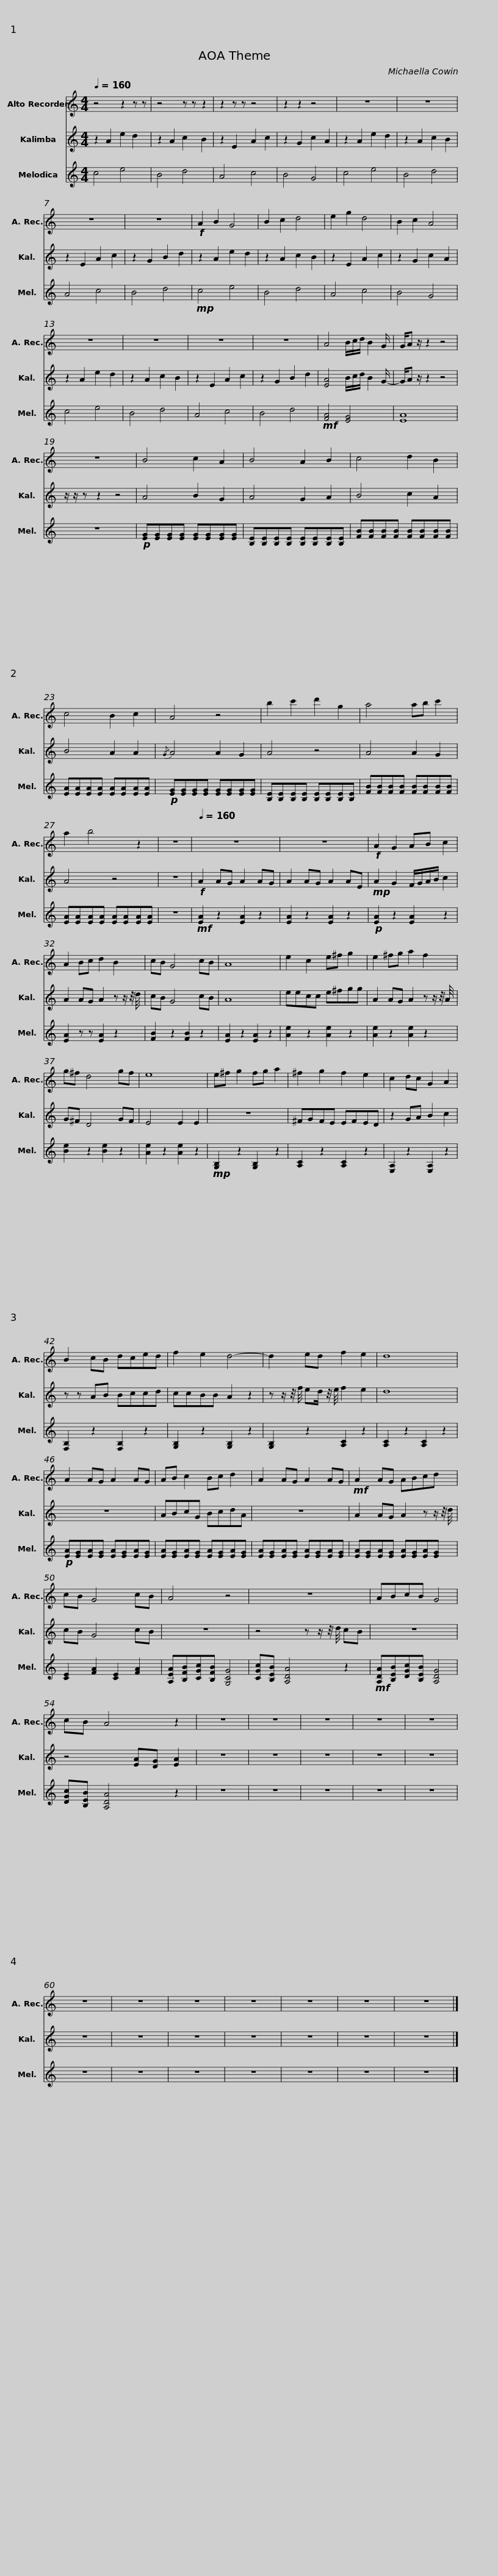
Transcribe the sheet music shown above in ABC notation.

X:1
%%score 1 2 3
L:1/8
Q:1/4=160
M:4/4
I:linebreak $
K:C
V:1 treble
V:2 treble
V:3 treble
V:1
 z4 z2 z z | z4 z z z2 | z2 z z z4 | z2 z2 z4 | z8 | %5
 z8 | z8 | z8 |$!f! A2 B2 G4 | B2 c2 d4 | %10
 e2 g2 d4 | B2 c2 A4 | z8 | z8 | z8 | %15
 z8 | A4 B/c/d/ B2 G/ |$ G/A z/ z2 z4 | z8 | B4 c2 A2 | %20
 B4 A2 B2 | c4 d2 B2 |$ c4 B2 c2 | A4 z4 | b2 c'2 d'2 g2 | %25
 a4 ab c'2 | a2 b4 z2 |$ z8 |[Q:1/4=160] z8 | z8 | %30
!f! A2 G2 AB c2 | A2 Bc d2 B2 | cB G4 cB | A8 |$ e2 c2 e^f g2 | %35
 e2 ^fg a2 f2 | g^f d4 gf | e8 | e^f g2 fg a2 |$ ^f2 g2 f2 e2 | %40
 c2 dc G2 A2 | B2 cB dced | f2 e2 d4- | d2 ed f2 e2 | d8 |$ %45
 A2 AG A2 AG | AB c2 Bc d2 | A2 AG A2 AG |!mf! A2 AG ABcd | cB G4 cB |$ %50
 A4 z4 | z8 | ABcB G4 | cB A4 z2 | z8 | %55
 z8 | z8 | z8 | z8 |$ z8 | %60
 z8 | z8 | z8 | z8 | z8 | %65
 z8 |] %66
V:2
 z2 A2 e2 d2 | z2 A2 c2 B2 | z2 E2 A2 c2 | z2 G2 c2 A2 | z2 A2 e2 d2 | %5
 z2 A2 c2 B2 | z2 E2 A2 c2 | z2 G2 B2 d2 |$ z2 A2 e2 d2 | z2 A2 c2 B2 | %10
 z2 E2 A2 c2 | z2 G2 c2 A2 | z2 A2 e2 d2 | z2 A2 c2 B2 | z2 E2 A2 c2 | %15
 z2 G2 B2 d2 | [EA]4 B/c/d/ B2 G/- |$ G/A z/ z2 z4 | z/ z/ z z2 z4 | A4 B2 G2 | %20
 A4 G2 A2 | B4 c2 A2 |$ B4 A2 A2 |{/G} A4 A2 G2 | A4 z4 | %25
 A4 A2 G2 | A4 z4 |$ z8 |!f! A2 AG A2 AG | A2 AG A2 AE | %30
!mp! A2 G2 F/G/A/B/ c2 | A2 AG A2 z z/ z/4 d/4 | cB G4 cB | A8 |$ eecc e^fgg | %35
 A2 AG A2 z z/ z/4 A/4 | G^F D4 GF | E4 E2 E2 | z8 |$ ^FGFE EFED | %40
 z2 GA B2 c2 | z z AB Bccd | ccBB A2 z2 | z z/ z/4 f/4 ed/ z/4 e/4 f2 e2 | d8 |$ %45
 z8 | ABcG BcdA | z8 | A2 AG A2 z z/ z/4 d/4 | cB G4 cB |$ %50
 z8 | z4 z z/ z/4 d/4 cB | z8 | z4 [EA][DG] [EA]2 | z8 | %55
 z8 | z8 | z8 | z8 |$ z8 | %60
 z8 | z8 | z8 | z8 | z8 | %65
 z8 |] %66
V:3
 c4 e4 | B4 d4 | A4 c4 | B4 G4 | c4 e4 | %5
 B4 d4 | A4 c4 | B4 d4 |$!mp! c4 e4 | B4 d4 | %10
 A4 c4 | B4 G4 | c4 e4 | B4 d4 | A4 c4 | %15
 B4 d4 |!mf! [FA]4 [EG]4 |$ [EA]8 | z8 |!p! [EG][EG][EG][EG] [EG][EG][EG][EG] | %20
 [B,E][B,E][B,E][B,E] [B,E][B,E][B,E][B,E] | [FB][FB][FB][FB] [FB][FB][FB][FB] |$ [EA][EA][EA][EA] [EA][EA][EA][EA] |!p! [EG][EG][EG][EG] [EG][EG][EG][EG] | [B,E][B,E][B,E][B,E] [B,E][B,E][B,E][B,E] | %25
 [FB][FB][FB][FB] [FB][FB][FB][FB] | [EA][EA][EA][EA] [EA][EA][EA][EA] |$ z8 |!mf! [EA]2 z2 [EA]2 z2 | [EA]2 z2 [EA]2 z2 | %30
!p! [EA]2 z2 [EA]2 z2 | [EA]2 z z [EA]2 z2 | [FB]2 z2 [FB]2 z2 | [EA]2 z2 [EA]2 z2 |$ [Ae]2 z2 [Ae]2 z2 | %35
 [Ae]2 z2 [Ae]2 z2 | [Be]2 z2 [Be]2 z2 | [Ae]2 z2 [Ae]2 z2 |!mp! [G,B,]2 z2 [G,B,]2 z2 |$ [A,C]2 z2 [A,C]2 z2 | %40
 [E,A,]2 z2 [E,A,]2 z2 | [F,B,]2 z2 [F,B,]2 z2 | [G,B,]2 z2 [G,B,]2 z2 | [G,B,]2 z2 [A,C]2 z2 | [A,C]2 z2 [A,C]2 z2 |$ %45
!p! [EA][EG][EA][EG] [EA][EG][EA][EG] | [EA][EG][EA][EG] [EA][EG][EA][EG] | [EA][EG][EA][EG] [EA][EG][EA][EG] | [EA][EG][EA][EG] [EA][EG][EA][EG] | [CE]2 [FA]2 [CE]2 [FA]2 |$ %50
 [A,EA][B,FB][CGc][B,FB] [G,CG]4 | [CGc][B,EB] [A,DA]4 z2 |!mf! [A,DA][B,EB][DGc][B,EB] [A,DG]4 | [DGc][B,EB] [A,DA]4 z2 | z8 | %55
 z8 | z8 | z8 | z8 |$ z8 | %60
 z8 | z8 | z8 | z8 | z8 | %65
 z8 |] %66
